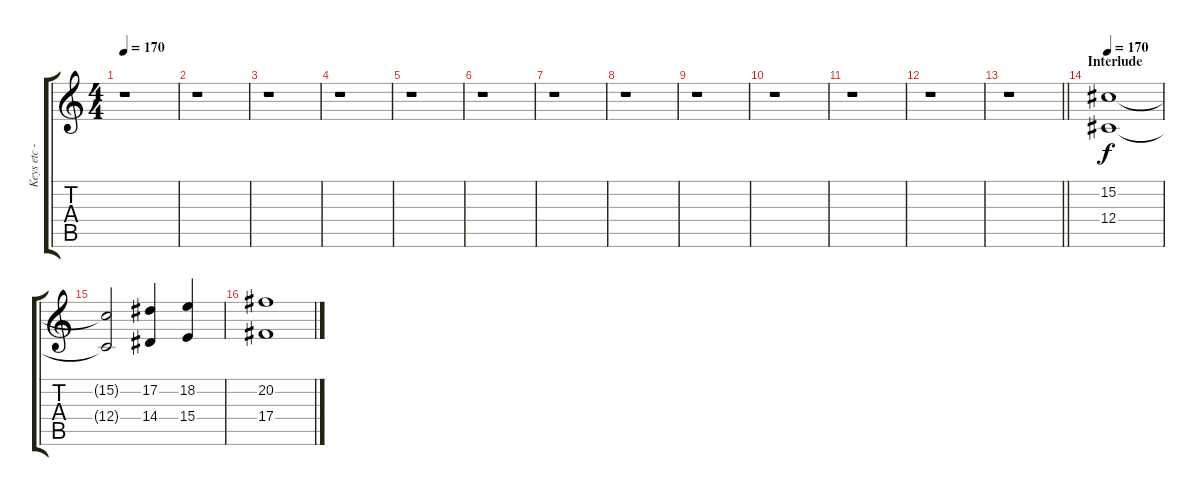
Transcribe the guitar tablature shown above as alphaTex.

\track ("Keys etc - Miro" "Keys etc -") {instrument stringensemble1}
\staff {score tabs}
\tuning (Eb4 Bb3 Gb3 Db3 Ab2 Eb2) {hide}
\ts (4 4)
\tempo 170
\clef g2
\ks c
r.1{dy f} |
r.1 |
r.1 |
r.1 |
r.1 |
r.1 |
r.1 |
r.1 |
r.1 |
r.1 |
r.1 |
r.1 |
\barLineRight lightlight
r.1 |
\section ("" "Interlude")
\tempo 170
(15.2 12.4).1 |
(15.2{t} 12.4{t}).2 (17.2 14.4).4 (18.2 15.4).4 |
(20.2 17.4).1
